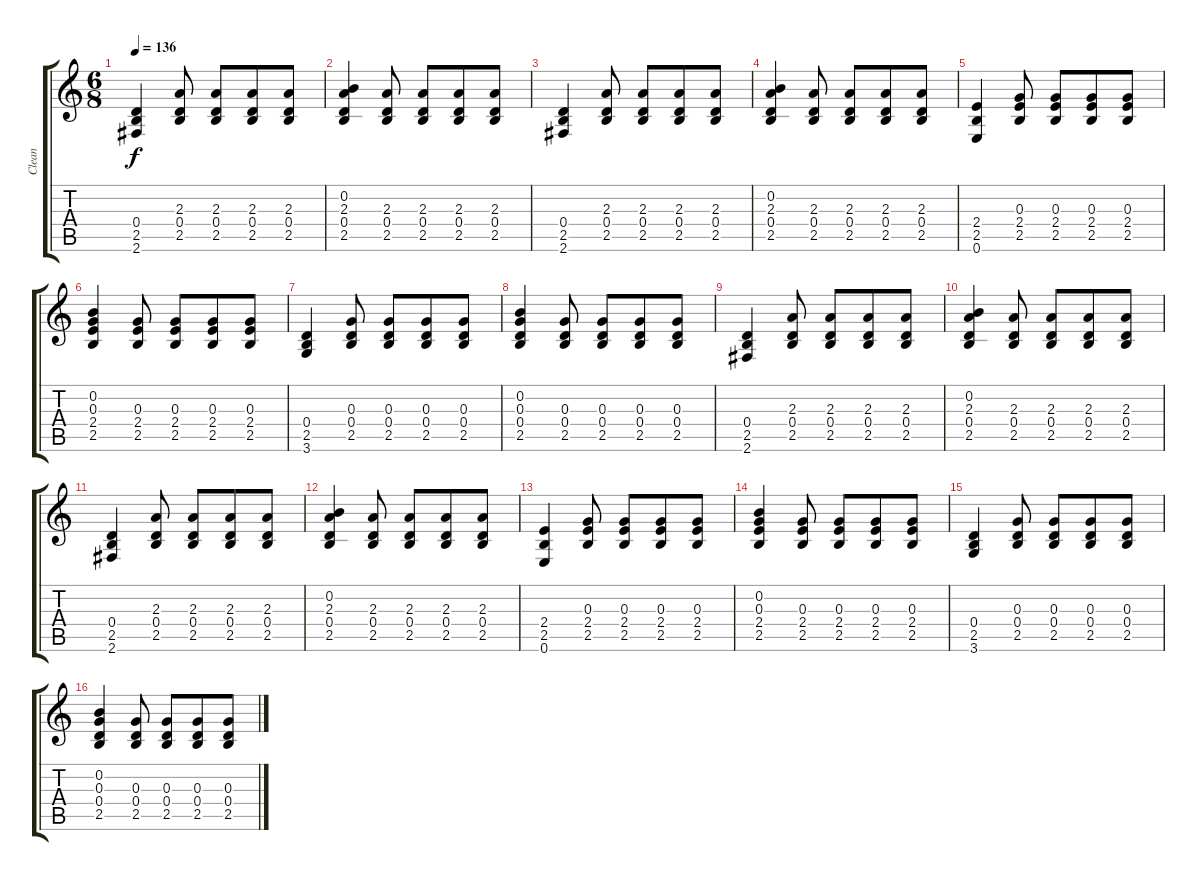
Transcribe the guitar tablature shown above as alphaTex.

\track ("Clean" "Clean") {instrument acousticguitarsteel}
\staff {score tabs}
\tuning (E4 B3 G3 D3 A2 E2) {hide}
\ts (6 8)
\tempo 136
\clef g2
\ks c
(0.4 2.5 2.6).4{dy f} (2.3 0.4 2.5).8 (2.3 0.4 2.5).8 (2.3 0.4 2.5).8 (2.3 0.4 2.5).8 |
(0.2 2.3 0.4 2.5).4 (2.3 0.4 2.5).8 (2.3 0.4 2.5).8 (2.3 0.4 2.5).8 (2.3 0.4 2.5).8 |
(0.4 2.5 2.6).4 (2.3 0.4 2.5).8 (2.3 0.4 2.5).8 (2.3 0.4 2.5).8 (2.3 0.4 2.5).8 |
(0.2 2.3 0.4 2.5).4 (2.3 0.4 2.5).8 (2.3 0.4 2.5).8 (2.3 0.4 2.5).8 (2.3 0.4 2.5).8 |
(2.4 2.5 0.6).4 (0.3 2.4 2.5).8 (0.3 2.4 2.5).8 (0.3 2.4 2.5).8 (0.3 2.4 2.5).8 |
(0.2 0.3 2.4 2.5).4 (0.3 2.4 2.5).8 (0.3 2.4 2.5).8 (0.3 2.4 2.5).8 (0.3 2.4 2.5).8 |
(0.4 2.5 3.6).4 (0.3 0.4 2.5).8 (0.3 0.4 2.5).8 (0.3 0.4 2.5).8 (0.3 0.4 2.5).8 |
(0.2 0.3 0.4 2.5).4 (0.3 0.4 2.5).8 (0.3 0.4 2.5).8 (0.3 0.4 2.5).8 (0.3 0.4 2.5).8 |
(0.4 2.5 2.6).4 (2.3 0.4 2.5).8 (2.3 0.4 2.5).8 (2.3 0.4 2.5).8 (2.3 0.4 2.5).8 |
(0.2 2.3 0.4 2.5).4 (2.3 0.4 2.5).8 (2.3 0.4 2.5).8 (2.3 0.4 2.5).8 (2.3 0.4 2.5).8 |
(0.4 2.5 2.6).4 (2.3 0.4 2.5).8 (2.3 0.4 2.5).8 (2.3 0.4 2.5).8 (2.3 0.4 2.5).8 |
(0.2 2.3 0.4 2.5).4 (2.3 0.4 2.5).8 (2.3 0.4 2.5).8 (2.3 0.4 2.5).8 (2.3 0.4 2.5).8 |
(2.4 2.5 0.6).4 (0.3 2.4 2.5).8 (0.3 2.4 2.5).8 (0.3 2.4 2.5).8 (0.3 2.4 2.5).8 |
(0.2 0.3 2.4 2.5).4 (0.3 2.4 2.5).8 (0.3 2.4 2.5).8 (0.3 2.4 2.5).8 (0.3 2.4 2.5).8 |
(0.4 2.5 3.6).4 (0.3 0.4 2.5).8 (0.3 0.4 2.5).8 (0.3 0.4 2.5).8 (0.3 0.4 2.5).8 |
(0.2 0.3 0.4 2.5).4 (0.3 0.4 2.5).8 (0.3 0.4 2.5).8 (0.3 0.4 2.5).8 (0.3 0.4 2.5).8
